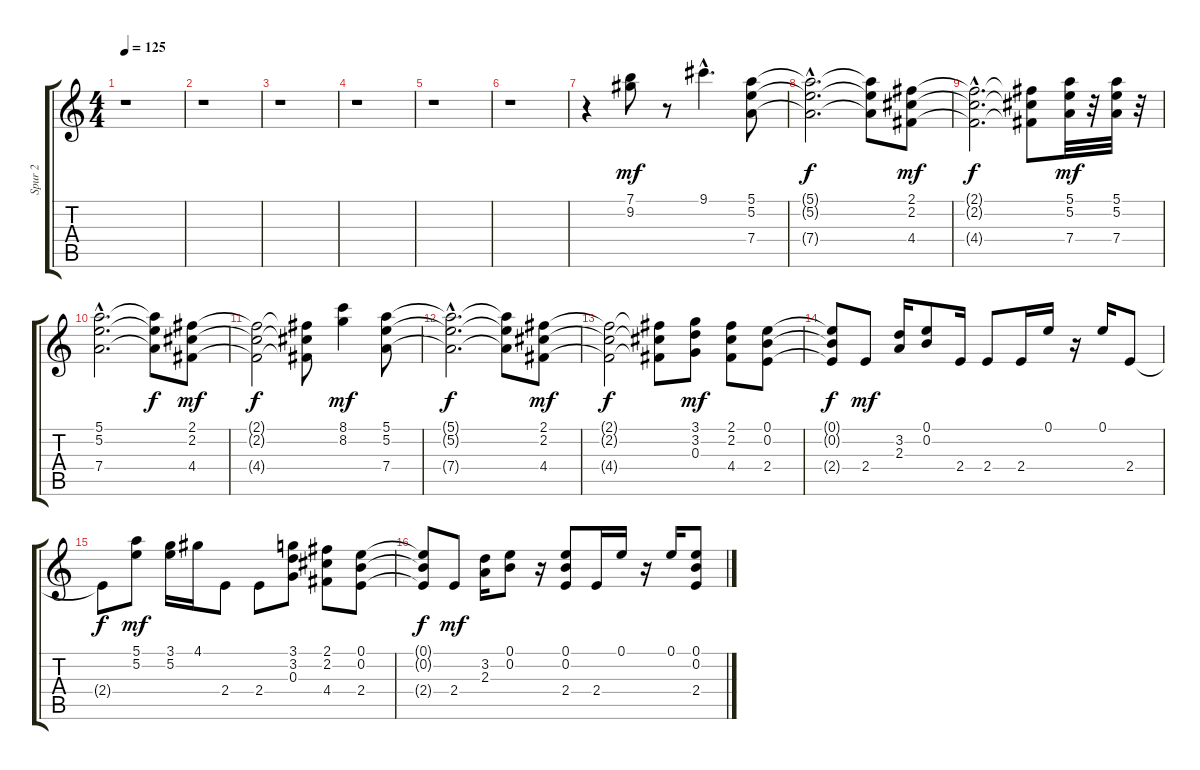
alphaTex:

\track ("Spur 2" "Spur 2") {instrument overdrivenguitar}
\staff {score tabs}
\tuning (E4 B3 G3 D3 A2 E2) {hide}
\ts (4 4)
\tempo 125
\clef g2
\ks c
r.1{dy mf instrument overdrivenguitar} |
r.1 |
r.1 |
r.1 |
r.1 |
r.1 |
r.4 (7.1 9.2).8 r.8 9.1{hac}.4{d} (5.1 5.2 7.4).8 |
(5.1{hac t} 5.2{hac t} 7.4{hac t}).2{d dy f} (5.1{t} 5.2{t} 7.4{t}).8 (2.1 2.2 4.4).8{dy mf} |
(2.1{hac t} 2.2{hac t} 4.4{hac t}).2{d dy f} (2.1{t} 2.2{t} 4.4{t}).8 (5.1 5.2 7.4).32{dy mf} r.32 (5.1 5.2 7.4).32 r.32 |
(5.1{hac} 5.2{hac} 7.4{hac}).2{d} (5.1{t} 5.2{t} 7.4{t}).8{dy f} (2.1 2.2 4.4).8{dy mf} |
(2.1{t} 2.2{t} 4.4{t}).2{dy f} (2.1{t} 2.2{t} 4.4{t}).8 (8.1 8.2).4{dy mf} (5.1 5.2 7.4).8 |
(5.1{hac t} 5.2{hac t} 7.4{hac t}).2{d dy f} (5.1{t} 5.2{t} 7.4{t}).8 (2.1 2.2 4.4).8{dy mf} |
(2.1{t} 2.2{t} 4.4{t}).2{dy f} (2.1{t} 2.2{t} 4.4{t}).8 (3.1 3.2 0.3).8{dy mf} (2.1 2.2 4.4).8 (0.1 0.2 2.4).8 |
(0.1{t} 0.2{t} 2.4{t}).8{dy f} 2.4.8{dy mf} (3.2 2.3).16 (0.1 0.2).8 2.4.16 2.4.8 2.4.16 0.1.16 r.16 0.1.16 2.4.8 |
2.4{t}.8{dy f} (5.1 5.2).8{dy mf} (3.1 5.2).16 4.1.16 2.4.8 2.4.8 (3.1 3.2 0.3).8 (2.1 2.2 4.4).8 (0.1 0.2 2.4).8 |
(0.1{t} 0.2{t} 2.4{t}).8{dy f} 2.4.8{dy mf} (3.2 2.3).16 (0.1 0.2).8 r.16 (0.1 0.2 2.4).8 2.4.16 0.1.16 r.16 0.1.16 (0.1 0.2 2.4).8
